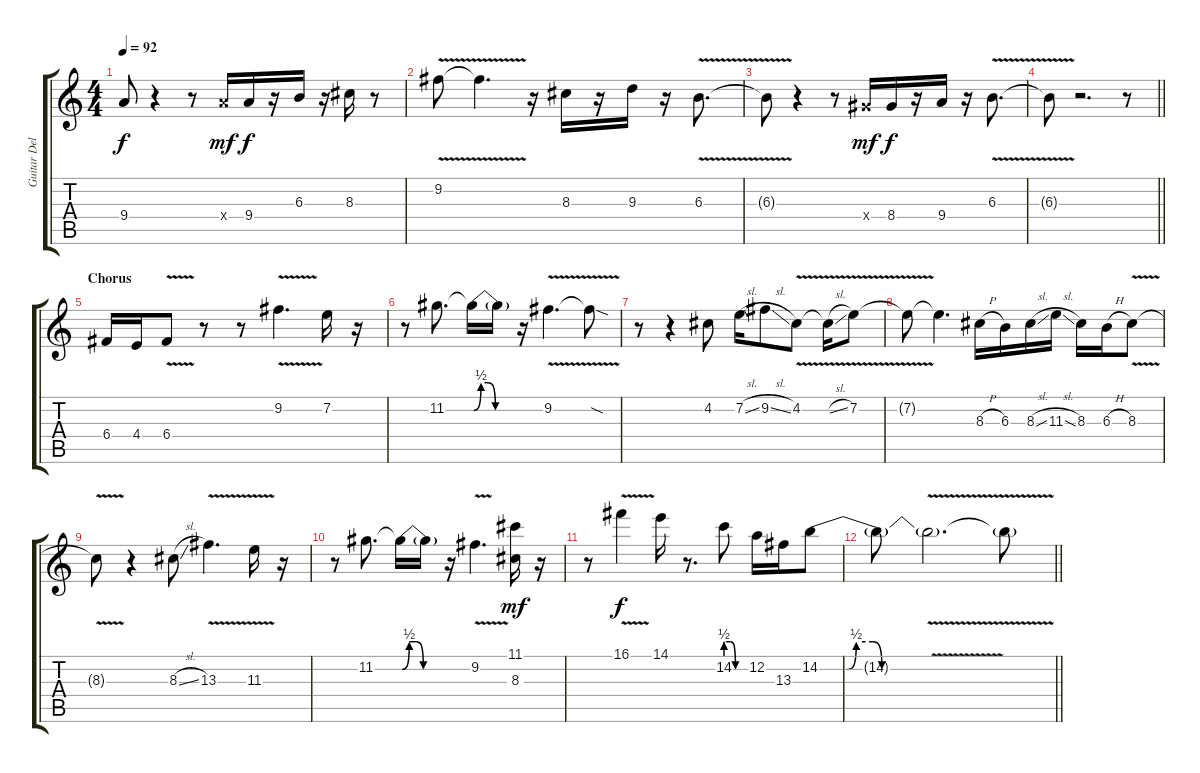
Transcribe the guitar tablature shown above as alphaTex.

\track ("Guitar Delay" "Guitar Del") {instrument distortionguitar}
\staff {score tabs}
\tuning (D4 A3 F3 C3 G2 D2) {hide}
\ts (4 4)
\tempo 92
\clef g2
\ks aminor
9.4{t}.8{dy f} r.4 r.8 9.4{x}.16{dy mf} 9.4.16{dy f} r.16 6.3.16 r.16 8.3.16 r.8 |
9.2{v}.8 9.2{t}.4{d} r.16 8.3.16 r.16 9.3.16 r.16 6.3{v}.8{d} |
6.3{t}.8 r.4 r.8 8.4{x}.16{dy mf} 8.4.16{dy f} r.16 9.4.16 r.16 6.3{v}.8{d} |
\barLineRight lightlight
6.3{t}.8 r.2{d} r.8 |
\section ("" "Chorus")
6.4.16 4.4.16 6.4{v}.8 r.8 r.8 9.2{v}.4{d} 7.2.16 r.16 |
r.8 11.2.8{d} 11.2{be (custom 0 0 10 2 20 2 30 0 60 0) t}.16 11.2{t}.16 r.16 9.2{v}.4{d} 9.2{sod t}.8 |
r.8 r.4 4.2.8 7.2{sl}.16 9.2{sl}.8 4.2{v}.8 4.2{sl t}.16 7.2{v}.8 |
7.2{t}.8 7.2{t}.4{d} 8.3{h}.16 6.3.16 8.3{sl}.16 11.3{sl}.16 8.3.16 6.3{h}.16 8.3{v}.8 |
8.3{t}.8 r.4 8.3{sl}.8 13.3{v}.4{d} 11.3{v}.16 r.16 |
r.8 11.2.8{d} 11.2{be (custom 0 0 10 2 20 2 30 0 60 0) t}.16 11.2{t}.16 r.16 9.2{v}.4{d} (11.1 8.3).16{dy mf} r.16 |
r.8 16.1{v}.4{dy f} 14.1.16 r.8{d} 14.2{be (custom 0 2 15 2 30 0 60 0)}.8 12.2.16 13.3.16 14.2{be (custom 0 0 15 0 20 2 29 2 34 0 60 0)}.8 |
\barLineRight lightlight
14.2{t}.8 14.2{v t}.2{d} 14.2{t}.8
